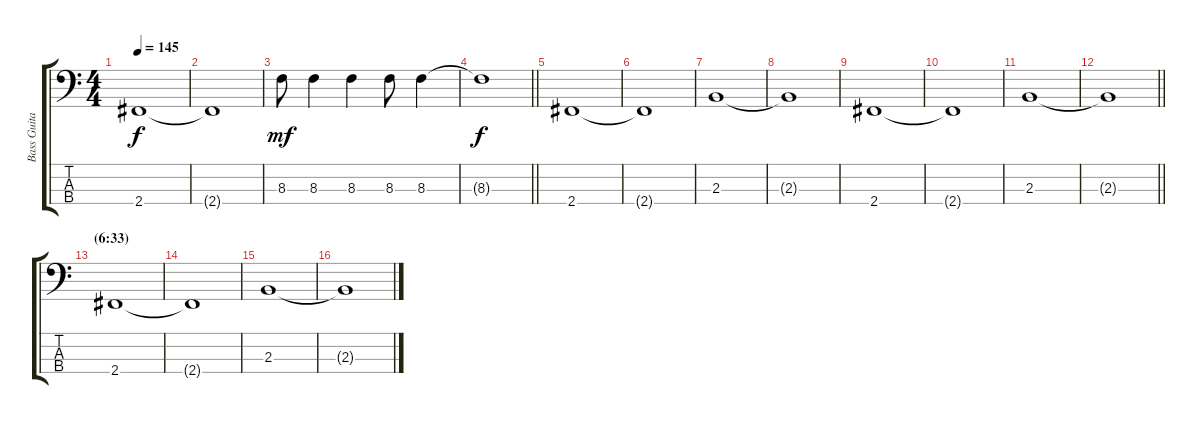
\track ("Bass Guitar" "Bass Guita") {instrument electricbassfinger}
\staff {score tabs}
\tuning (G2 D2 A1 E1) {hide}
\ts (4 4)
\tempo 145
\clef f4
\ks c
2.4.1{dy f} |
2.4{t}.1 |
8.3.8{dy mf} 8.3.4 8.3.4 8.3.8 8.3.4 |
\barLineRight lightlight
8.3{t}.1{dy f} |
2.4.1 |
2.4{t}.1 |
2.3.1 |
2.3{t}.1 |
2.4.1 |
2.4{t}.1 |
2.3.1 |
\barLineRight lightlight
2.3{t}.1 |
\section ("" "(6:33)")
2.4.1 |
2.4{t}.1 |
2.3.1 |
2.3{t}.1
